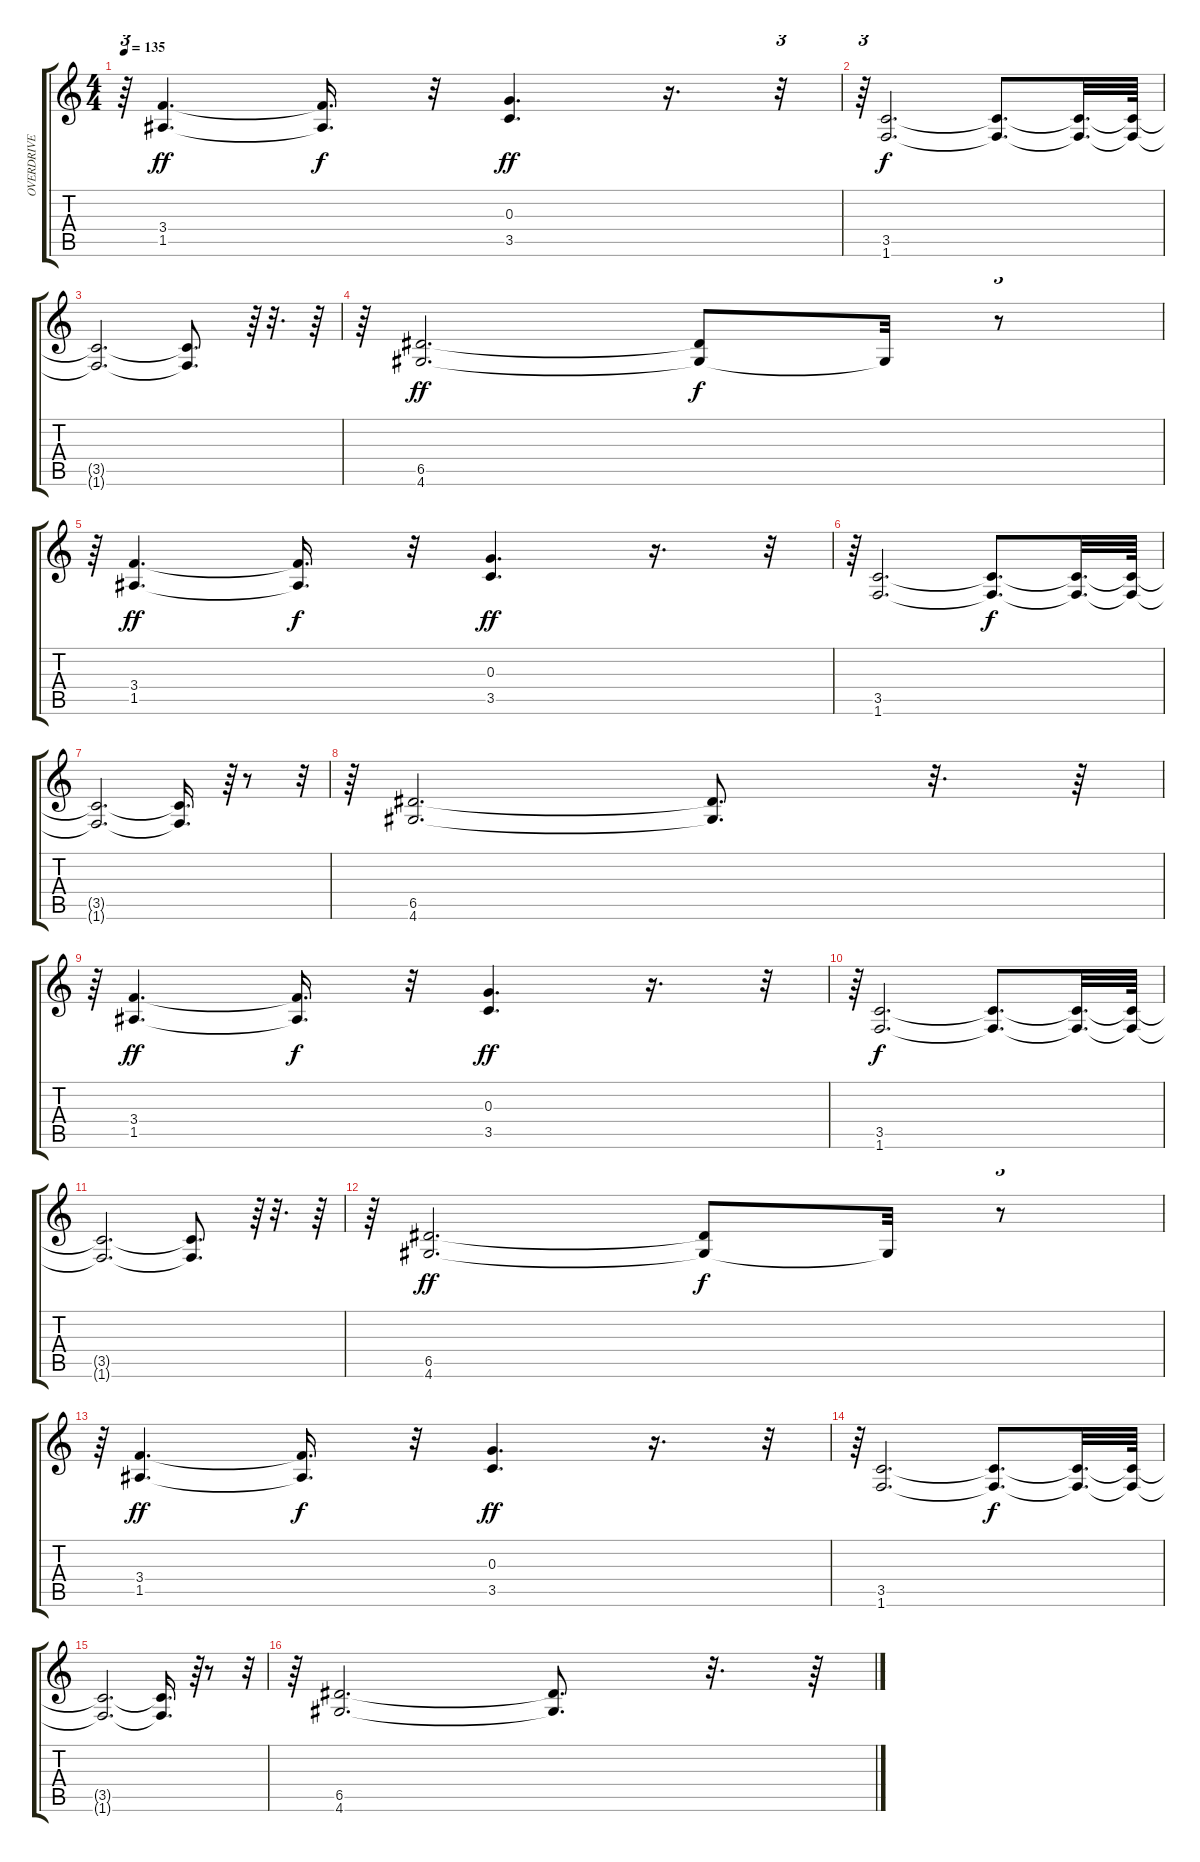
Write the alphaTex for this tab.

\track ("OVERDRIVE" "OVERDRIVE") {instrument overdrivenguitar}
\staff {score tabs}
\tuning (E4 B3 G3 D3 A2 E2) {hide}
\ts (4 4)
\tempo 135
\clef g2
\ks c
r.64{tu (3 2) dy f} (3.4 1.5).4{d dy ff} (3.4{t} 1.5{t}).16{d dy f} r.32 (0.3 3.5).4{d dy ff} r.16{d} r.32{tu (3 2)} |
r.64{tu (3 2)} (3.5 1.6).2{d dy f} (3.5{t} 1.6{t}).8{d} (3.5{t} 1.6{t}).32{d} (3.5{t} 1.6{t}).64 |
(3.5{t} 1.6{t}).2{d} (3.5{t} 1.6{t}).8{d} r.64{tu (3 2)} r.32{d} r.64 |
r.64{tu (3 2)} (6.5 4.6).2{d dy ff} (6.5{t} 4.6{t}).8{dy f} 4.6{t}.32 r.8{tu (3 2)} |
r.64{tu (3 2)} (3.4 1.5).4{d dy ff} (3.4{t} 1.5{t}).16{d dy f} r.32 (0.3 3.5).4{d dy ff} r.16{d} r.32{tu (3 2)} |
r.64{tu (3 2)} (3.5 1.6).2{d} (3.5{t} 1.6{t}).8{d dy f} (3.5{t} 1.6{t}).32{d} (3.5{t} 1.6{t}).64 |
(3.5{t} 1.6{t}).2{d} (3.5{t} 1.6{t}).16{d} r.64{tu (3 2)} r.8 r.32{tu (3 2)} |
r.64{tu (3 2)} (6.5 4.6).2{d} (6.5{t} 4.6{t}).8{d} r.32{d} r.64 |
r.64{tu (3 2)} (3.4 1.5).4{d dy ff} (3.4{t} 1.5{t}).16{d dy f} r.32 (0.3 3.5).4{d dy ff} r.16{d} r.32{tu (3 2)} |
r.64{tu (3 2)} (3.5 1.6).2{d dy f} (3.5{t} 1.6{t}).8{d} (3.5{t} 1.6{t}).32{d} (3.5{t} 1.6{t}).64 |
(3.5{t} 1.6{t}).2{d} (3.5{t} 1.6{t}).8{d} r.64{tu (3 2)} r.32{d} r.64 |
r.64{tu (3 2)} (6.5 4.6).2{d dy ff} (6.5{t} 4.6{t}).8{dy f} 4.6{t}.32 r.8{tu (3 2)} |
r.64{tu (3 2)} (3.4 1.5).4{d dy ff} (3.4{t} 1.5{t}).16{d dy f} r.32 (0.3 3.5).4{d dy ff} r.16{d} r.32{tu (3 2)} |
r.64{tu (3 2)} (3.5 1.6).2{d} (3.5{t} 1.6{t}).8{d dy f} (3.5{t} 1.6{t}).32{d} (3.5{t} 1.6{t}).64 |
(3.5{t} 1.6{t}).2{d} (3.5{t} 1.6{t}).16{d} r.64{tu (3 2)} r.8 r.32{tu (3 2)} |
r.64{tu (3 2)} (6.5 4.6).2{d} (6.5{t} 4.6{t}).8{d} r.32{d} r.64
